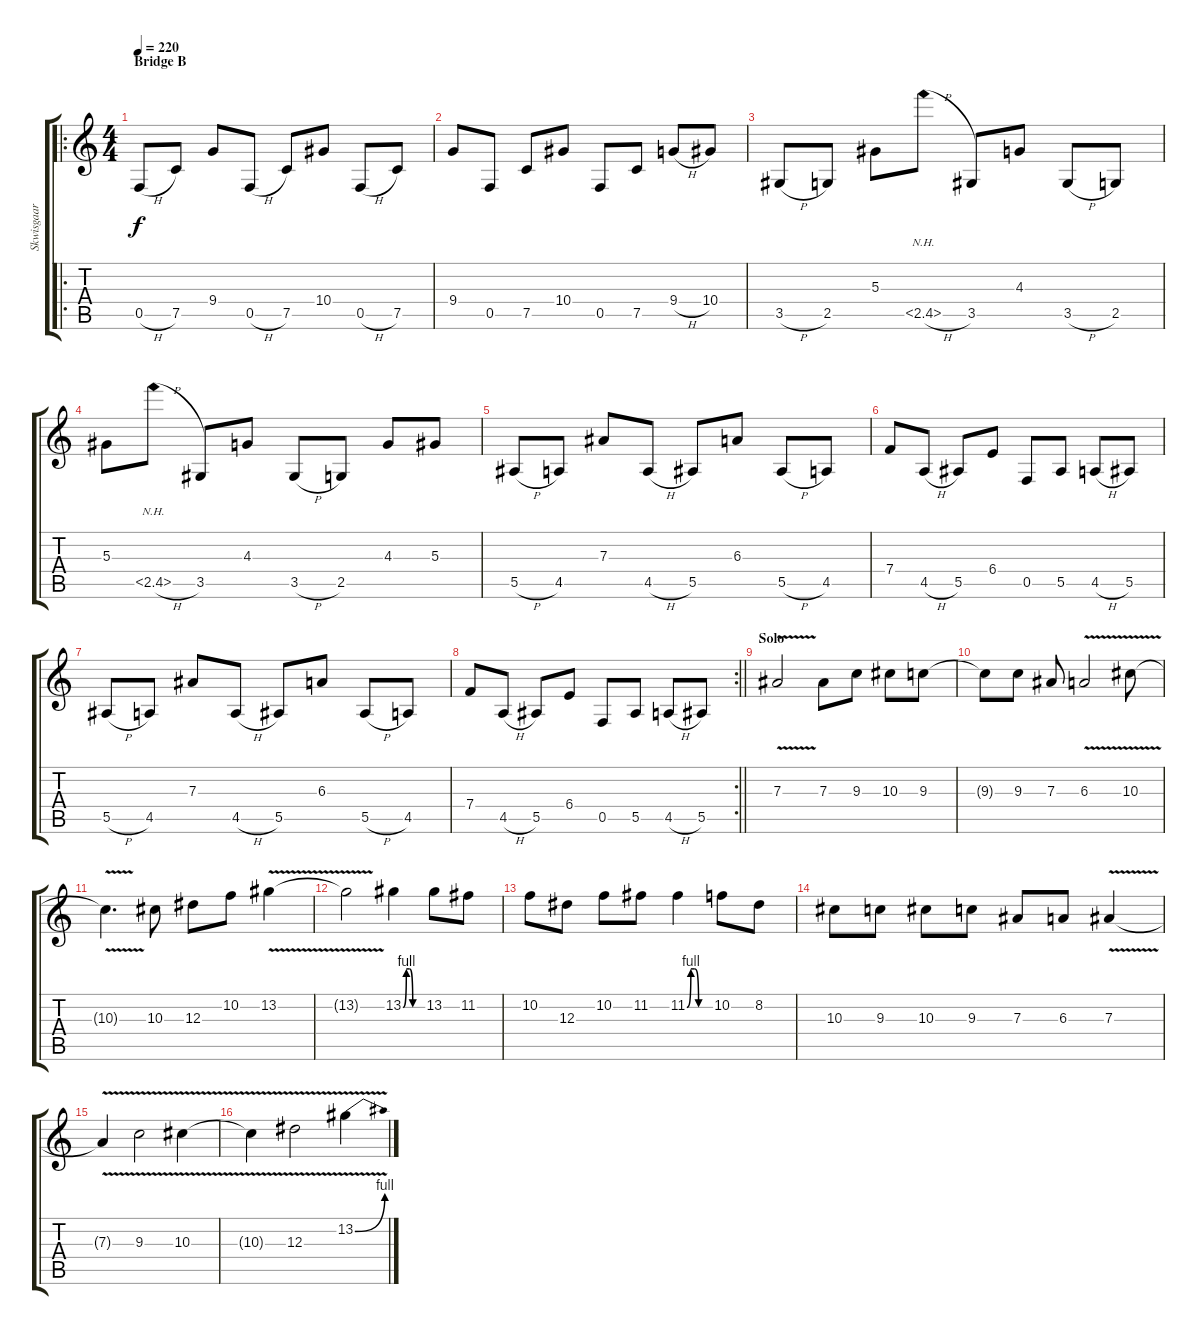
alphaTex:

\track ("Skwisgaar Skwigelf (Lead Guitar)" "Skwisgaar ") {instrument distortionguitar}
\staff {score tabs}
\tuning (C4 G3 Eb3 Bb2 F2 C2) {hide}
\ro
\ts (4 4)
\section ("" "Bridge B")
\tempo 220
\clef g2
\ks c
0.5{h}.8{dy f} 7.5.8 9.4.8 0.5{h}.8 7.5.8 10.4.8 0.5{h}.8 7.5.8 |
9.4.8 0.5.8 7.5.8 10.4.8 0.5.8 7.5.8 9.4{h}.8 10.4.8 |
3.5{h}.8 2.5.8 5.3.8 2.5{nh h}.8 3.5.8 4.3.8 3.5{h}.8 2.5.8 |
5.3.8 2.5{nh h}.8 3.5.8 4.3.8 3.5{h}.8 2.5.8 4.3.8 5.3.8 |
5.5{h}.8 4.5.8 7.3.8 4.5{h}.8 5.5.8 6.3.8 5.5{h}.8 4.5.8 |
7.4.8 4.5{h}.8 5.5.8 6.4.8 0.5.8 5.5.8 4.5{h}.8 5.5.8 |
5.5{h}.8 4.5.8 7.3.8 4.5{h}.8 5.5.8 6.3.8 5.5{h}.8 4.5.8 |
\rc 2
\barLineRight lightlight
7.4.8 4.5{h}.8 5.5.8 6.4.8 0.5.8 5.5.8 4.5{h}.8 5.5.8 |
\section ("" "Solo")
7.3{v}.2 7.3.8 9.3.8 10.3.8 9.3.8 |
9.3{t}.8 9.3.8 7.3.8 6.3{v}.2 10.3{v}.8 |
10.3{t}.4{d} 10.3.8 12.3.8 10.2.8 13.2{v}.4 |
13.2{t}.2 13.2{be (custom 0 0 10 4 20 4 30 0 60 0)}.4 13.2.8 11.2.8 |
10.2.8 12.3.8 10.2.8 11.2.8 11.2{be (custom 0 0 10 4 20 4 30 0 60 0)}.4 10.2.8 8.2.8 |
10.3.8 9.3.8 10.3.8 9.3.8 7.3.8 6.3.8 7.3{v}.4 |
7.3{t}.4 9.3{v}.2 10.3{v}.4 |
10.3{t}.4 12.3{v}.2 13.2{be (bend 0 0 60 4) v}.4
